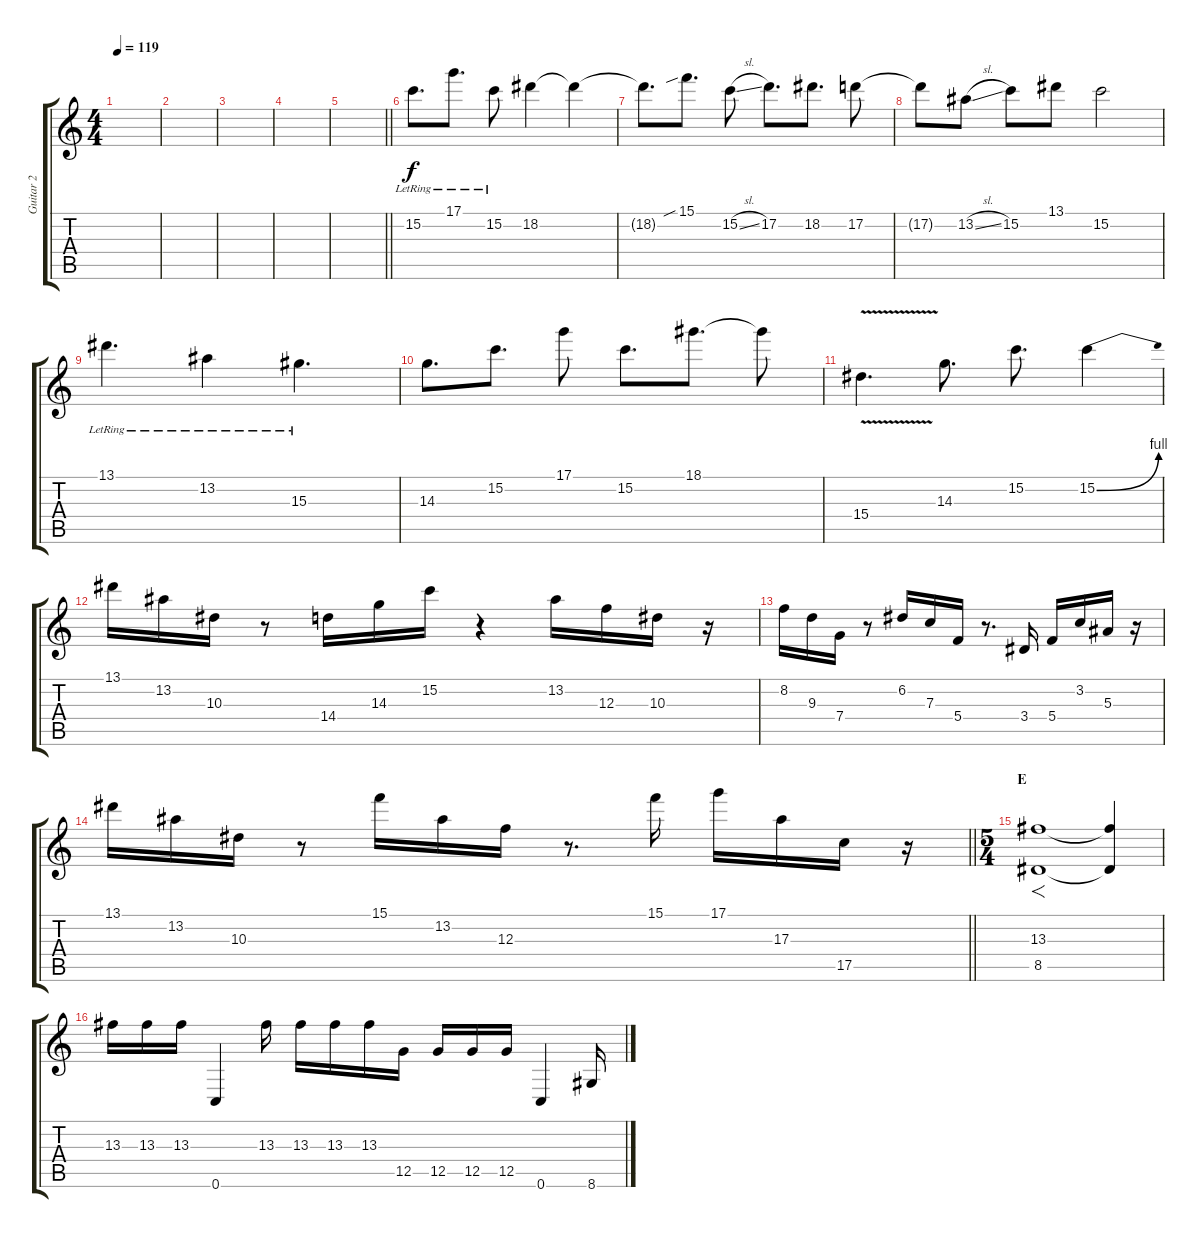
\track ("Guitar 2" "Guitar 2") {instrument distortionguitar}
\staff {score tabs}
\tuning (D4 A3 F3 C3 G2 C2) {hide}
\ts (4 4)
\tempo 119
\clef g2
\ks c
|
|
|
|
\barLineRight lightlight
|
15.2{lr}.8{d} 17.1{lr}.8{d} 15.2{lr}.8 18.2.4 18.2{t}.4 |
18.2{t}.8{d} 15.1{sib}.8{d} 15.2{sl}.8 17.2.8{d} 18.2.8{d} 17.2.8 |
17.2{t}.8 13.2{sl}.8 15.2.8 13.1.8 15.2.2 |
13.1{lr}.4{d} 13.2{lr}.4 15.3{lr}.4{d} |
14.3.8{d} 15.2.8{d} 17.1.8 15.2.8{d} 18.1.8{d} 18.1{t}.8 |
15.4{v}.4{d} 14.3.8{d} 15.2.8{d} 15.2{be (bend 0 0 60 4)}.4 |
13.1.16 13.2.16 10.3.16 r.8 14.4.16 14.3.16 15.2.16 r.4 13.2.16 12.3.16 10.3.16 r.16 |
8.2.16 9.3.16 7.4.16 r.8 6.2.16 7.3.16 5.4.16 r.8{d} 3.4.16 5.4.16 3.2.16 5.3.16 r.16 |
\barLineRight lightlight
13.1.16 13.2.16 10.3.16 r.8 15.1.16 13.2.16 12.3.16 r.8{d} 15.1.16 17.1.16 17.3.16 17.5.16 r.16 |
\ts (5 4)
\section ("" "E")
(13.3 8.5).1{f} (13.3{t} 8.5{t}).4 |
13.3.16 13.3.16 13.3.16 0.6.4 13.3.16 13.3.16 13.3.16 13.3.16 12.5.16 12.5.16 12.5.16 12.5.16 0.6.4 8.6.16
